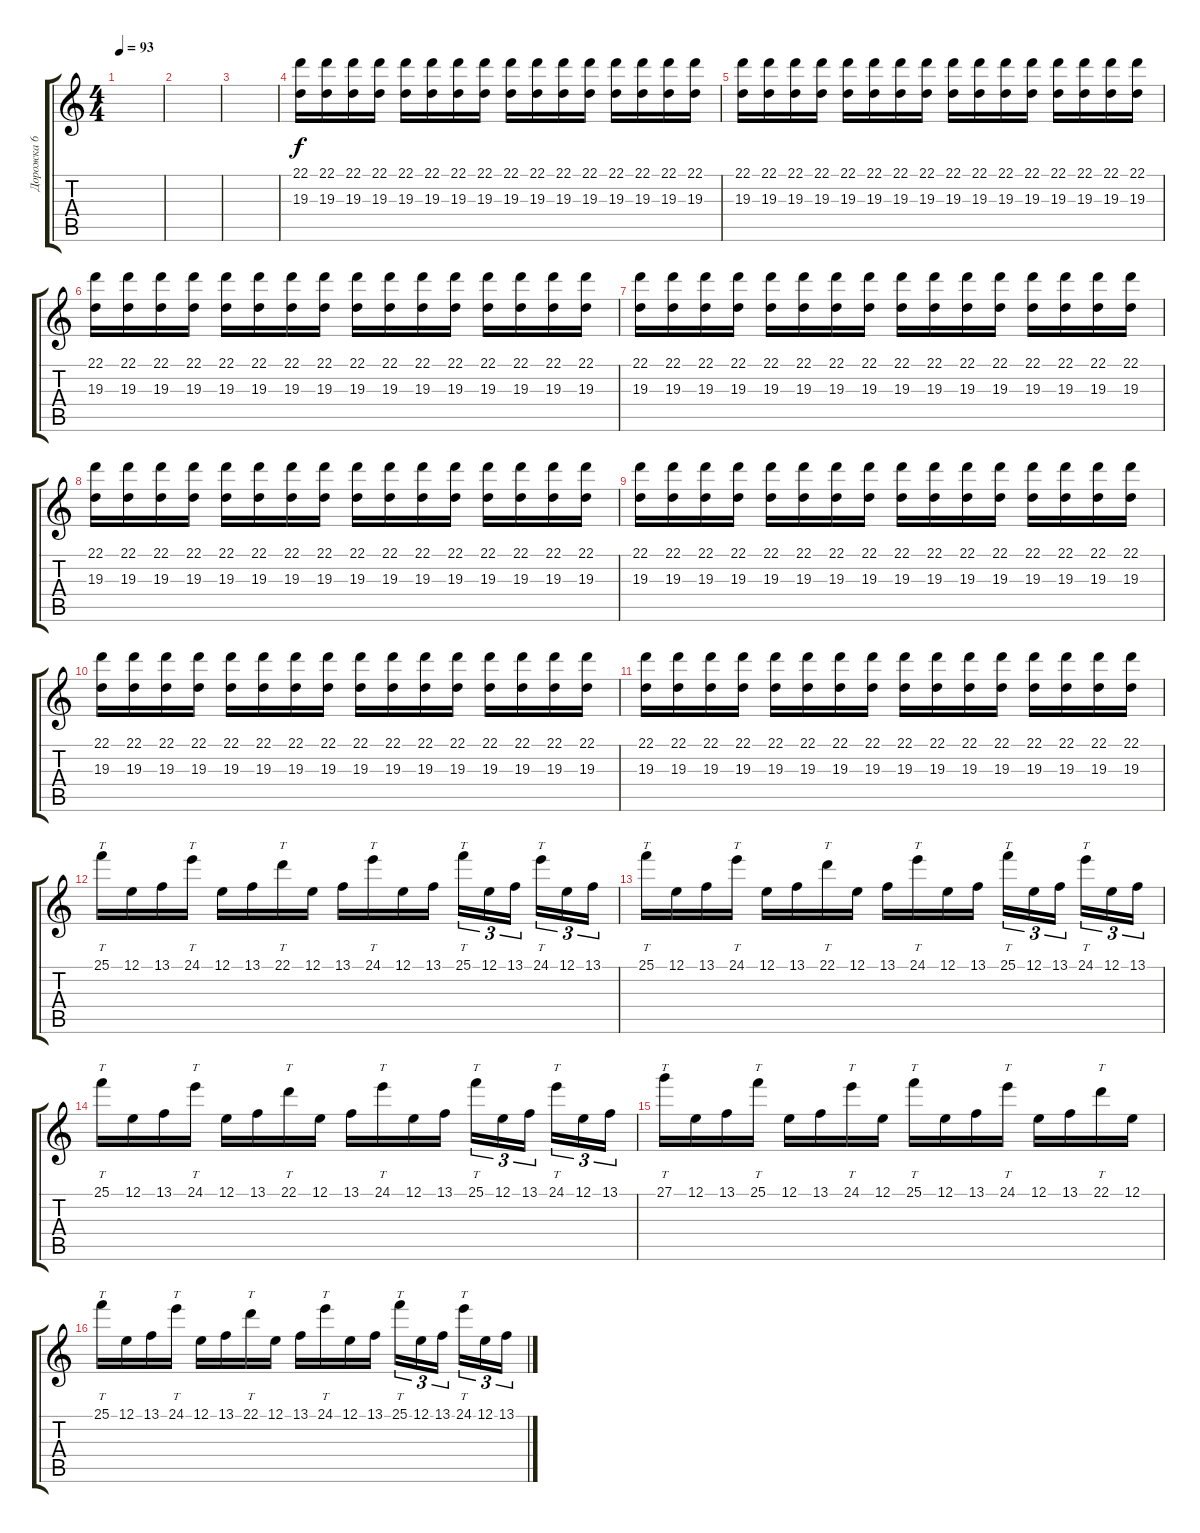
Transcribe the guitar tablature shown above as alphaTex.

\track ("Дорожка 6" "Дорожка 6") {instrument shanai}
\staff {score tabs}
\tuning (E4 B3 G3 D3 A2 D2) {hide}
\ts (4 4)
\tempo 93
\clef g2
\ks c
|
|
|
(22.1 19.3).16 (22.1 19.3).16 (22.1 19.3).16 (22.1 19.3).16 (22.1 19.3).16 (22.1 19.3).16 (22.1 19.3).16 (22.1 19.3).16 (22.1 19.3).16 (22.1 19.3).16 (22.1 19.3).16 (22.1 19.3).16 (22.1 19.3).16 (22.1 19.3).16 (22.1 19.3).16 (22.1 19.3).16 |
(22.1 19.3).16 (22.1 19.3).16 (22.1 19.3).16 (22.1 19.3).16 (22.1 19.3).16 (22.1 19.3).16 (22.1 19.3).16 (22.1 19.3).16 (22.1 19.3).16 (22.1 19.3).16 (22.1 19.3).16 (22.1 19.3).16 (22.1 19.3).16 (22.1 19.3).16 (22.1 19.3).16 (22.1 19.3).16 |
(22.1 19.3).16 (22.1 19.3).16 (22.1 19.3).16 (22.1 19.3).16 (22.1 19.3).16 (22.1 19.3).16 (22.1 19.3).16 (22.1 19.3).16 (22.1 19.3).16 (22.1 19.3).16 (22.1 19.3).16 (22.1 19.3).16 (22.1 19.3).16 (22.1 19.3).16 (22.1 19.3).16 (22.1 19.3).16 |
(22.1 19.3).16 (22.1 19.3).16 (22.1 19.3).16 (22.1 19.3).16 (22.1 19.3).16 (22.1 19.3).16 (22.1 19.3).16 (22.1 19.3).16 (22.1 19.3).16 (22.1 19.3).16 (22.1 19.3).16 (22.1 19.3).16 (22.1 19.3).16 (22.1 19.3).16 (22.1 19.3).16 (22.1 19.3).16 |
(22.1 19.3).16 (22.1 19.3).16 (22.1 19.3).16 (22.1 19.3).16 (22.1 19.3).16 (22.1 19.3).16 (22.1 19.3).16 (22.1 19.3).16 (22.1 19.3).16 (22.1 19.3).16 (22.1 19.3).16 (22.1 19.3).16 (22.1 19.3).16 (22.1 19.3).16 (22.1 19.3).16 (22.1 19.3).16 |
(22.1 19.3).16 (22.1 19.3).16 (22.1 19.3).16 (22.1 19.3).16 (22.1 19.3).16 (22.1 19.3).16 (22.1 19.3).16 (22.1 19.3).16 (22.1 19.3).16 (22.1 19.3).16 (22.1 19.3).16 (22.1 19.3).16 (22.1 19.3).16 (22.1 19.3).16 (22.1 19.3).16 (22.1 19.3).16 |
(22.1 19.3).16 (22.1 19.3).16 (22.1 19.3).16 (22.1 19.3).16 (22.1 19.3).16 (22.1 19.3).16 (22.1 19.3).16 (22.1 19.3).16 (22.1 19.3).16 (22.1 19.3).16 (22.1 19.3).16 (22.1 19.3).16 (22.1 19.3).16 (22.1 19.3).16 (22.1 19.3).16 (22.1 19.3).16 |
(22.1 19.3).16 (22.1 19.3).16 (22.1 19.3).16 (22.1 19.3).16 (22.1 19.3).16 (22.1 19.3).16 (22.1 19.3).16 (22.1 19.3).16 (22.1 19.3).16 (22.1 19.3).16 (22.1 19.3).16 (22.1 19.3).16 (22.1 19.3).16 (22.1 19.3).16 (22.1 19.3).16 (22.1 19.3).16 |
25.1.16{tt} 12.1.16 13.1.16 24.1.16{tt} 12.1.16 13.1.16 22.1.16{tt} 12.1.16 13.1.16 24.1.16{tt} 12.1.16 13.1.16 25.1.16{tt tu (3 2)} 12.1.16{tu (3 2)} 13.1.16{tu (3 2) beam splitsecondary} 24.1.16{tt tu (3 2)} 12.1.16{tu (3 2)} 13.1.16{tu (3 2)} |
25.1.16{tt} 12.1.16 13.1.16 24.1.16{tt} 12.1.16 13.1.16 22.1.16{tt} 12.1.16 13.1.16 24.1.16{tt} 12.1.16 13.1.16 25.1.16{tt tu (3 2)} 12.1.16{tu (3 2)} 13.1.16{tu (3 2) beam splitsecondary} 24.1.16{tt tu (3 2)} 12.1.16{tu (3 2)} 13.1.16{tu (3 2)} |
25.1.16{tt} 12.1.16 13.1.16 24.1.16{tt} 12.1.16 13.1.16 22.1.16{tt} 12.1.16 13.1.16 24.1.16{tt} 12.1.16 13.1.16 25.1.16{tt tu (3 2)} 12.1.16{tu (3 2)} 13.1.16{tu (3 2) beam splitsecondary} 24.1.16{tt tu (3 2)} 12.1.16{tu (3 2)} 13.1.16{tu (3 2)} |
27.1.16{tt} 12.1.16 13.1.16 25.1.16{tt} 12.1.16 13.1.16 24.1.16{tt} 12.1.16 25.1.16{tt} 12.1.16 13.1.16 24.1.16{tt} 12.1.16 13.1.16 22.1.16{tt} 12.1.16 |
25.1.16{tt} 12.1.16 13.1.16 24.1.16{tt} 12.1.16 13.1.16 22.1.16{tt} 12.1.16 13.1.16 24.1.16{tt} 12.1.16 13.1.16 25.1.16{tt tu (3 2)} 12.1.16{tu (3 2)} 13.1.16{tu (3 2) beam splitsecondary} 24.1.16{tt tu (3 2)} 12.1.16{tu (3 2)} 13.1.16{tu (3 2)}
